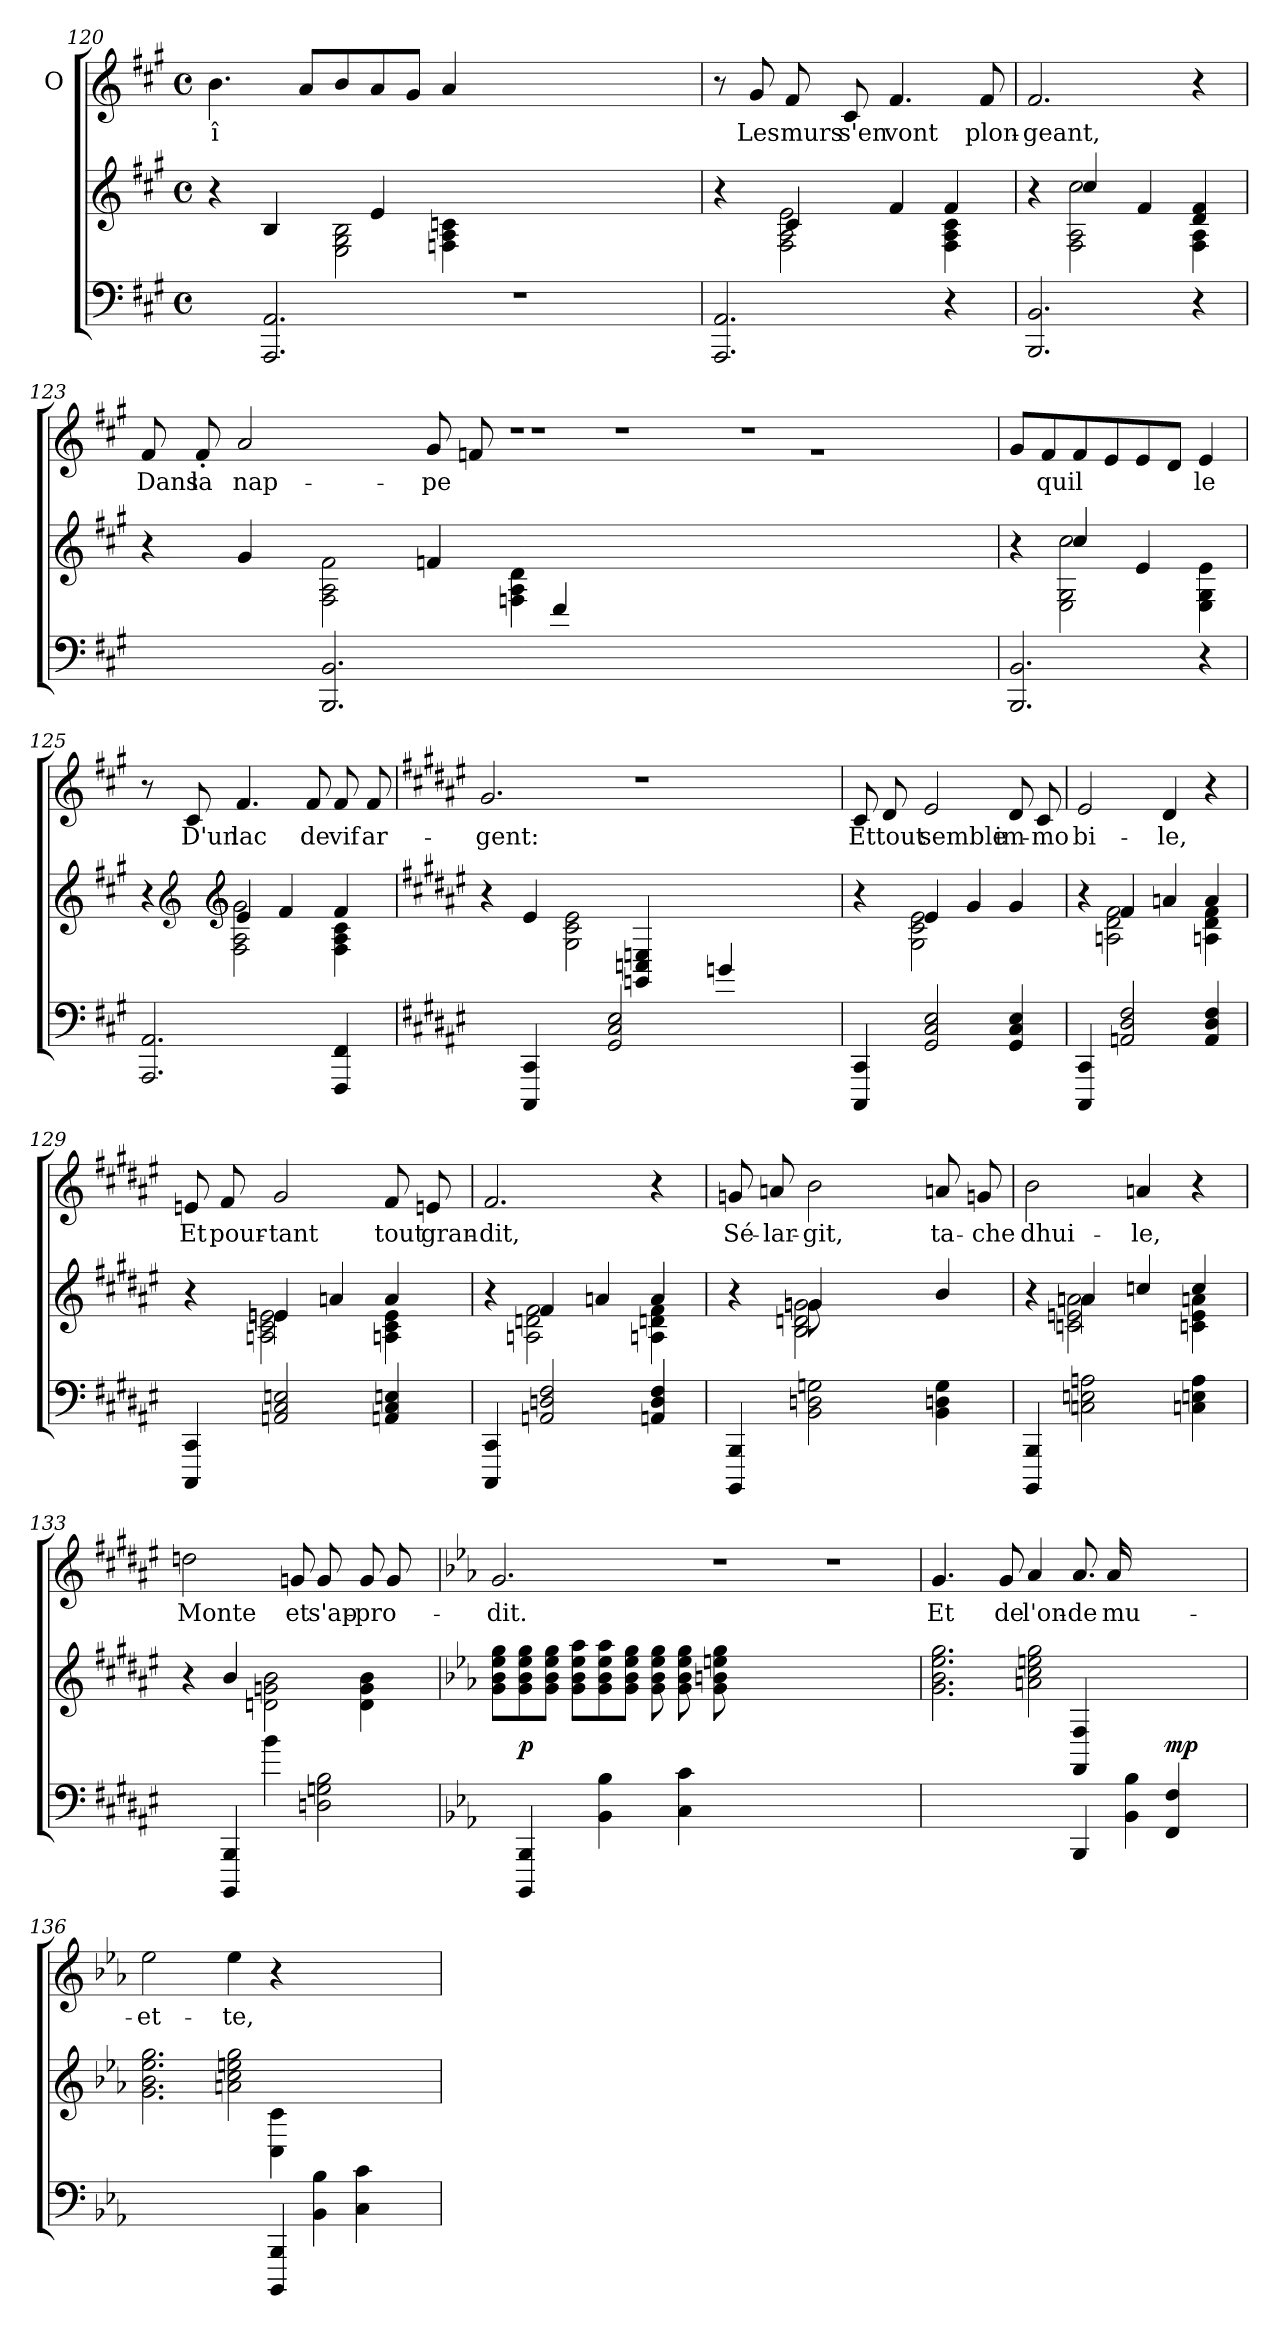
**kern	**dynam	**kern	**kern	**text
*part3	*part3	*part2	*part1	*part1
*staff3	*staff3	*staff2	*staff1	*staff1
*	*	*	*I"O	*
*clefF4	*	*clefG2	*clefG2	*
*k[f#c#g#]	*	*k[f#c#g#]	*k[f#c#g#]	*
*M4/4	*	*M4/4	*M4/4	*
*met(c)	*	*met(c)	*met(c)	*
=120	=120	=120	=120	=120
*	*	*^	*	*
4ryy	.	4r	4ryy	4.bi\	î
2.AAj/ 2.AAAj/	.	4Bi/	4ryy	.	.
.	.	.	.	8ai/L	.
.	.	8ryy	2EZ\ 2G#Z\ 2BZ\	8bi/	.
.	.	4ei/	.	8ai/	.
.	.	.	.	8g#i/J	.
.	.	4FV\ 4cV\ 4AV\	.	4aV/	.
8ryy	.	.	4ryy	.	.
1r	.	8ryy	.	8ryy	.
.	.	1ryy	1ryy	1ryy	.
8ryy	.	.	.	.	.
=121	=121	=121	=121	=121	=121
2.AAj/ 2.AAAj/	.	4r	8ryy	8r	.
.	.	.	8ryy	8g#i/	Les
.	.	4c#i/	2F#Z\ 2eZ\ 2AZ\	8f#i/	murs
.	.	.	.	8c#i/	s'en
.	.	4f#i/	.	4.f#i/	vont
4r	.	4f#i/	4F#Z\ 4c#Z\ 4AZ\	.	.
.	.	.	.	8f#i/	plon-
!!LO:PB:g=z
=122	=122	=122	=122	=122	=122
2.BBj/ 2.BBBj/	.	4r	4ryy	2.f#i/	geant,
.	.	4cc#i/	2F#Z\ 2cc#Z\ 2AZ\	.	.
.	.	4f#i/	.	.	.
4r	.	4di/ 4f#i/	4AZ\ 4F#Z\	4r	.
=123	=123	=123	=123	=123	=123
*	*	*	*^	*	*
*	*	*	*	*	*^	*
*	*	*	*	*	*	*^	*
2ryy	.	4r	8ryy	4ryy	8f#i/	8ryy	2ryy	Dans
.	.	.	8ryy	.	8f#'>i/	16ryy	.	la
.	.	.	.	.	.	8ryy	.	.
.	.	4g#i/	4ryy	8ryy	2ai/	.	.	nap-
.	.	.	.	.	.	8ryy	.	.
.	.	.	.	8ryy	.	.	.	.
.	.	.	.	.	.	4ryy	.	.
2.BBj/ 2.BBBj/	.	2F#i\ 2f#i\ 2Ai\	4ryy	4ryy	.	.	8ryy	.
.	.	.	.	.	.	.	8ryy	.
.	.	.	.	.	.	4ryy	.	.
.	.	.	8ryy	4ryy	8ryy	.	4ryy	.
.	.	.	4fN/	.	8g#i/	.	.	pe
.	.	.	.	.	.	8ryy	.	.
.	.	1ryy	.	8ryy	8fV/	.	4ryy	.
.	.	.	.	.	.	8ryy	.	.
.	.	.	8ryy	4Fl\ 4dl\ 4Al\	1r	.	.	.
.	.	.	.	.	.	1r	.	.
4f#j/	.	.	1ryy	.	.	.	8ryy	.
.	.	.	.	8ryy	.	.	8ryy	.
0ryy	.	.	.	0ryy	.	.	1r	.
.	.	1.ryy	.	.	.	.	.	.
.	.	.	.	.	1ryy	.	.	.
.	.	.	.	.	.	1r	.	.
.	.	.	1ryy	.	.	.	.	.
.	.	.	.	.	.	.	1r	.
.	.	.	.	.	4.ryy	.	.	.
.	.	.	.	.	.	4ryy	.	.
.	.	.	4ryy	.	.	.	.	.
.	.	.	.	.	.	16ryy	.	.
*	*	*	*v	*v	*	*	*	*
*	*	*	*	*v	*v	*v	*
=124	=124	=124	=124	=124	=124
2.BBj/ 2.BBBj/	.	4r	8ryy	8g#i/L	.
.	.	.	8ryy	8f#i/	quil
.	.	4cc#i/	2EZ\ 2G#Z\ 2cc#Z\	8f#i/	.
.	.	.	.	8ei/	.
.	.	4ei/	.	8ei/	.
.	.	.	.	8di/J	.
4r	.	4Ei\ 4G#i\ 4ei\	4ryy	4ei/	le
=125	=125	=125	=125	=125	=125
2.AAj/ 2.AAAj/	.	4r	8ryy	8r	.
*	*	*clefG2	*	*	*
.	.	.	8ryy	8c#i/	D'un
*	*	*clefG2	*	*	*
.	.	4ei/	2F#Z\ 2g#Z\ 2AZ\	4.f#i/	lac
.	.	4f#i/	.	.	.
.	.	.	.	8f#i/	de
4FF#j/ 4FFF#j/	.	4f#i/	4F#Z\ 4c#Z\ 4AZ\	8f#i/	vif
.	.	.	.	8f#i/	ar-
!!LO:LB:g=z
=126	=126	=126	=126	=126	=126
*k[f#c#g#d#a#e#]	*	*k[f#c#g#d#a#e#]	*	*k[f#c#g#d#a#e#]	*
4ryy	.	4r	4ryy	2.g#i/	gent:
4CC#j/ 4CCC#j/	.	4e#i/	4ryy	.	.
4ryy	.	2G#i\ 2c#i\ 2e#i\	4ryy	.	.
2E#j/ 2C#j/ 2GG#j/	.	.	8ryy	8ryy	.
.	.	.	4GGN/ 4EN/ 4CN/	1r	.
.	.	1ryy	.	.	.
.	.	.	8ryy	.	.
4gZ/	.	.	2.ryy	.	.
2ryy	.	.	.	.	.
.	.	.	.	8ryy	.
=127	=127	=127	=127	=127	=127
4CC#j/ 4CCC#j/	.	4r	8ryy	8c#i/	Et
.	.	.	8ryy	8d#i/	tout
2E#j/ 2C#j/ 2GG#j/	.	4e#i/	2G#Z\ 2c#Z\ 2e#Z\	2e#i/	semble
.	.	4g#i/	.	.	.
4E#j/ 4C#j/ 4GG#j/	.	4g#i/	4ryy	8d#i/	im-
.	.	.	.	8c#i/	mo
=128	=128	=128	=128	=128	=128
4CC#j/ 4CCC#j/	.	4r	4ryy	2e#i/	bi-
2F#j/ 2D#j/ 2AAnj/	.	4f#i/	2AnZ\ 2d#Z\ 2f#Z\	.	.
.	.	4ani/	.	4d#i/	le,
4F#j/ 4D#j/ 4AAj/	.	4ai/	4AnZ\ 4d#Z\ 4f#Z\	4r	.
=129	=129	=129	=129	=129	=129
*	*	*	*^	*	*
4CC#j/ 4CCC#j/	.	4r	8ryy	8ryy	8eni/	Et
.	.	.	8ryy	8ryy	8f#i/	pour-
2AAnj/ 2Enj/ 2C#j/	.	4eni/	4enZ\	2An!\ 2en!\ 2c#!\	2g#i/	tant
.	.	4ani/	4ryy	.	.	.
4Enj/ 4C#j/ 4AAnj/	.	4ai/	4AnZ\ 4eZ\ 4c#Z\	4ryy	8f#i/	tout
.	.	.	.	.	8eni/	gran-
*	*	*	*v	*v	*	*
!!LO:LB:g=z
=130	=130	=130	=130	=130	=130
4CC#j/ 4CCC#j/	.	4r	4ryy	2.f#i/	dit,
2AAnj/ 2F#j/ 2Dnj/	.	4f#i/	2AnZ\ 2dnZ\ 2f#Z\	.	.
.	.	4ani/	.	.	.
4AAnj/ 4F#j/ 4Dj/	.	4ai/	4AnZ\ 4dnZ\ 4f#Z\	4r	.
=131	=131	=131	=131	=131	=131
*	*	*	*^	*	*
4BBBj/ 4BBBBj/	.	4r	8ryy	8ryy	8gni/	Sé-
.	.	.	8ryy	8ryy	8ani/	lar-
2BBj\ 2Dnj\ 2Gnj\	.	4gni/	2BZ\ 2gZ\ 2dnZ\	8gn!\	2bi\	git,
.	.	.	.	2ryy	.	.
.	.	2ryy	.	.	.	.
4BBj\ 4Gj\ 4Dnj\	.	.	4bZ/	.	8ani/	ta-
.	.	.	.	8ryy	8gni/	che
=132	=132	=132	=132	=132	=132	=132
4BBBj/ 4BBBBj/	.	4r	4ryy	4ryy	2bi\	dhui-
2Cnj\ 2Enj\ 2Anj\	.	4ani/	2cnZ\ 2anZ\ 2enZ\	4a!\	.	.
.	.	4ccni/	.	2ryy	4ani/	le,
4Cnj\ 4Aj\ 4Enj\	.	4cci/	4cnZ\ 4eZ\ 4anZ\	.	4r	.
*	*	*	*v	*v	*	*
=133	=133	=133	=133	=133	=133
4ryy	.	4r	4ryy	2ddni\	Monte
4BBBj/ 4BBBBj/	.	4bi/	4ryy	.	.
4bj\	.	2dni\ 2bi\ 2gni\	8ryy	8ryy	.
.	.	.	8ryy	8gni/	et
2Dnj\ 2Bj\ 2Gnj\	.	.	8ryy	8gi/	s'ap-
.	.	.	4dN\ 4bN\ 4gN\	8gi/	pro-
.	.	4ryy	.	8gV/	.
.	.	.	8ryy	8ryy	.
*	*	*v	*v	*	*
!!LO:LB:g=z
=134	=134	=134	=134	=134
*k[b-e-a-]	*	*k[b-e-a-]	*k[b-e-a-]	*
8ryy	.	8ggi\ 8ee-i\ 8b-i\ 8gi\L	2.gi/	dit.
!	!LO:DY:a	!	!	!
4BBB-j/ 4BBBB-j/	p	8gi\ 8b-i\ 8ee-i\ 8ggi\	.	.
.	.	8gi\ 8b-i\ 8ee-i\ 8ggi\J	.	.
8ryy	.	8gi\ 8b-i\ 8ee-i\ 8aa-i\L	.	.
4BB-j\ 4B-j\	.	8gi\ 8b-i\ 8aa-i\ 8ee-i\	.	.
.	.	8gi\ 8ggi\ 8ee-i\ 8b-i\J	.	.
8ryy	.	8ggi\ 8ee-i\ 8b-i\ 8gi\	8ryy	.
4Cj\ 4cj\	.	8gi\ 8b-i\ 8ggi\ 8ee-i\	8ryy	.
.	.	8gV\ 8bV\ 8eeV\ 8ggV\	1r	.
1...ryy	.	1...ryy	.	.
.	.	.	1r	.
=135	=135	=135	=135	=135
*	*	*^	*	*
2ryy	.	2.gi\ 2.b-i\ 2.ggi\ 2.ee-i\	4ryy	4.gi/	Et
.	.	.	8ryy	.	.
.	.	.	8ryy	8gi/	de
!	!	!	!LO:N:vis=2	!	!
4ryy	.	.	2.aN\ 2.ccN\ 2.ggN\ 2.eeN\	4a-i/	l'on-
4BBB-j/	.	4Fi/ 4FFi/	.	8.a-i/	de
.	.	.	.	16a-i/	mu-
4BB-j\ 4B-j\	.	2.ryy	.	2.ryy	.
!	!LO:DY:a	!	!	!	!
4Fj/ 4FFj/	mp	.	2ryy	.	.
4ryy	.	.	.	.	.
=136	=136	=136	=136	=136	=136
2ryy	.	2.gi\ 2.b-i\ 2.ggi\ 2.ee-i\	4ryy	2ee-i\	et-
.	.	.	4ryy	.	.
!	!	!	!LO:N:vis=2	!	!
4ryy	.	.	2.aN\ 2.ccN\ 2.ggN\ 2.eeN\	4ee-i\	te,
4BBB-j/ 4BBBB-j/	.	4Ci\ 4ci\	.	4r	.
4BB-j\ 4B-j\	.	2.ryy	.	2.ryy	.
4Cj\ 4cj\	.	.	2ryy	.	.
4ryy	.	.	.	.	.
*	*	*v	*v	*	*
=	=	=	=	=
*-	*-	*-	*-	*-
